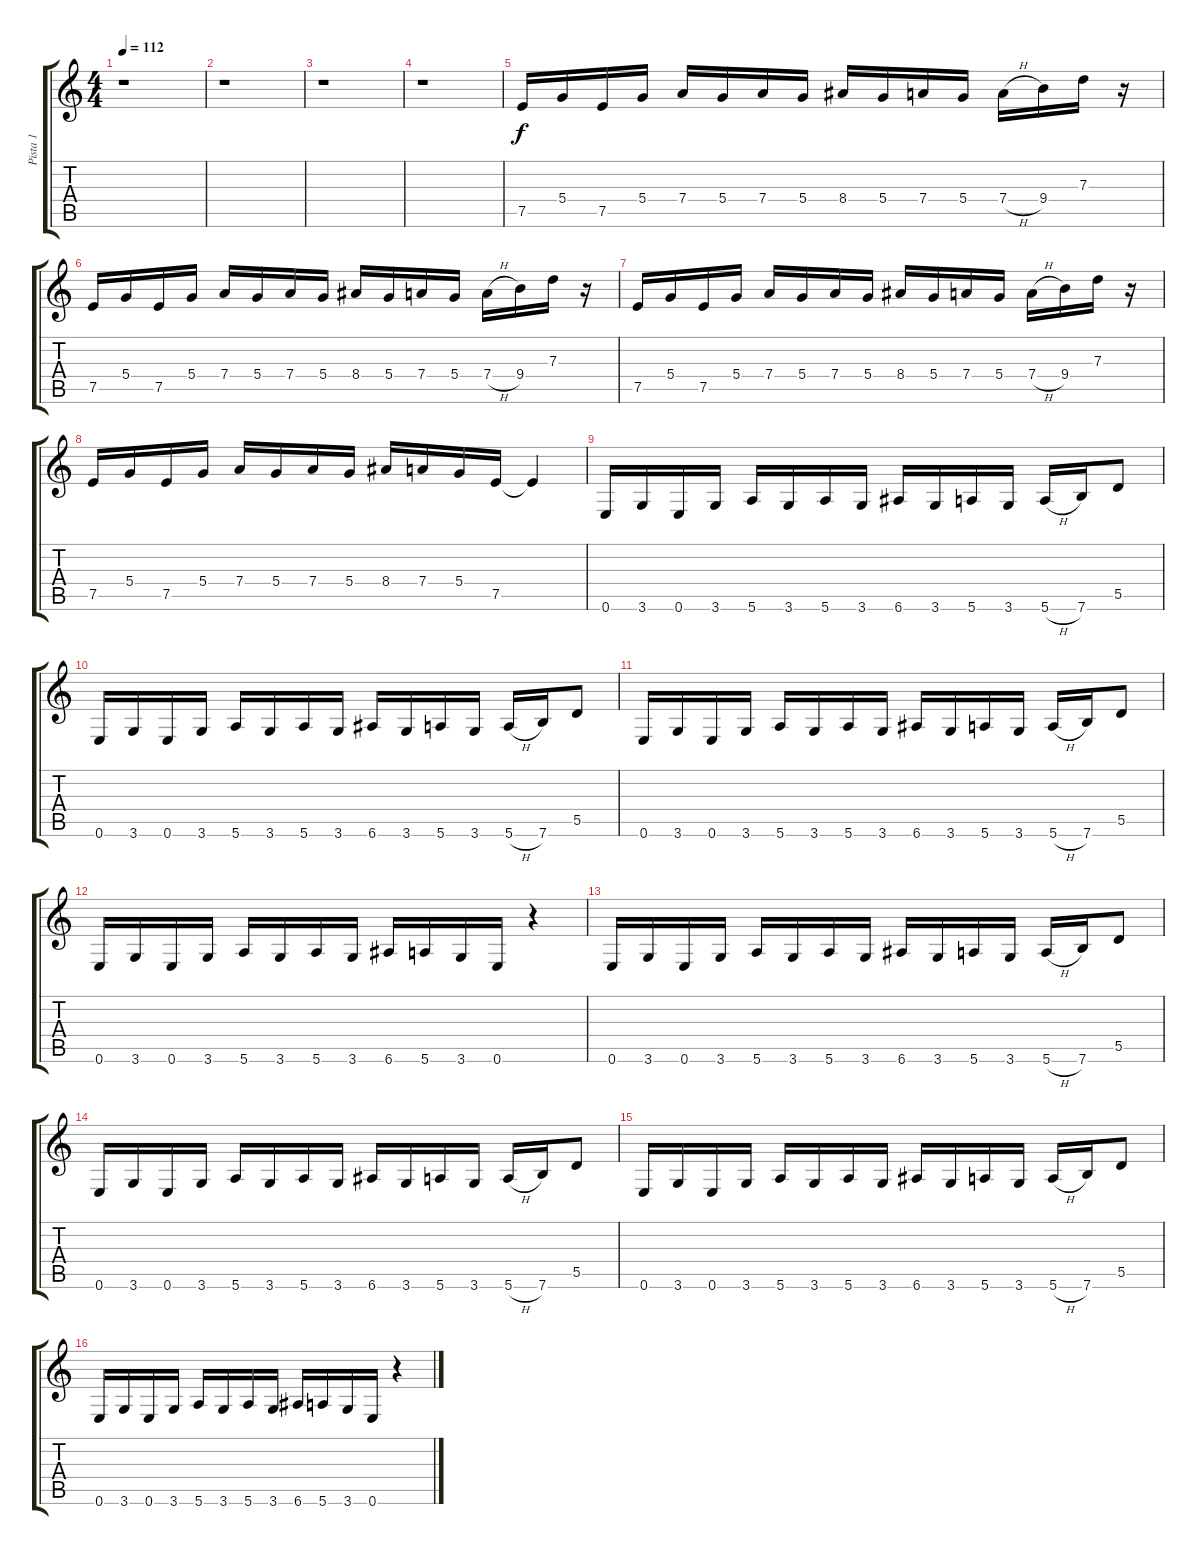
\track ("Pista 1" "Pista 1") {instrument overdrivenguitar}
\staff {score tabs}
\tuning (E4 B3 G3 D3 A2 E2) {hide}
\ts (4 4)
\tempo 112
\clef g2
\ks c
r.1{dy f instrument overdrivenguitar} |
r.1 |
r.1 |
r.1 |
7.5.16 5.4.16 7.5.16 5.4.16 7.4.16 5.4.16 7.4.16 5.4.16 8.4.16 5.4.16 7.4.16 5.4.16 7.4{h}.16 9.4.16 7.3.16 r.16 |
7.5.16 5.4.16 7.5.16 5.4.16 7.4.16 5.4.16 7.4.16 5.4.16 8.4.16 5.4.16 7.4.16 5.4.16 7.4{h}.16 9.4.16 7.3.16 r.16 |
7.5.16 5.4.16 7.5.16 5.4.16 7.4.16 5.4.16 7.4.16 5.4.16 8.4.16 5.4.16 7.4.16 5.4.16 7.4{h}.16 9.4.16 7.3.16 r.16 |
7.5.16 5.4.16 7.5.16 5.4.16 7.4.16 5.4.16 7.4.16 5.4.16 8.4.16 7.4.16 5.4.16 7.5.16 7.5{t}.4 |
0.6.16 3.6.16 0.6.16 3.6.16 5.6.16 3.6.16 5.6.16 3.6.16 6.6.16 3.6.16 5.6.16 3.6.16 5.6{h}.16 7.6.16 5.5.8 |
0.6.16 3.6.16 0.6.16 3.6.16 5.6.16 3.6.16 5.6.16 3.6.16 6.6.16 3.6.16 5.6.16 3.6.16 5.6{h}.16 7.6.16 5.5.8 |
0.6.16 3.6.16 0.6.16 3.6.16 5.6.16 3.6.16 5.6.16 3.6.16 6.6.16 3.6.16 5.6.16 3.6.16 5.6{h}.16 7.6.16 5.5.8 |
0.6.16 3.6.16 0.6.16 3.6.16 5.6.16 3.6.16 5.6.16 3.6.16 6.6.16 5.6.16 3.6.16 0.6.16 r.4 |
0.6.16 3.6.16 0.6.16 3.6.16 5.6.16 3.6.16 5.6.16 3.6.16 6.6.16 3.6.16 5.6.16 3.6.16 5.6{h}.16 7.6.16 5.5.8 |
0.6.16 3.6.16 0.6.16 3.6.16 5.6.16 3.6.16 5.6.16 3.6.16 6.6.16 3.6.16 5.6.16 3.6.16 5.6{h}.16 7.6.16 5.5.8 |
0.6.16 3.6.16 0.6.16 3.6.16 5.6.16 3.6.16 5.6.16 3.6.16 6.6.16 3.6.16 5.6.16 3.6.16 5.6{h}.16 7.6.16 5.5.8 |
0.6.16 3.6.16 0.6.16 3.6.16 5.6.16 3.6.16 5.6.16 3.6.16 6.6.16 5.6.16 3.6.16 0.6.16 r.4
